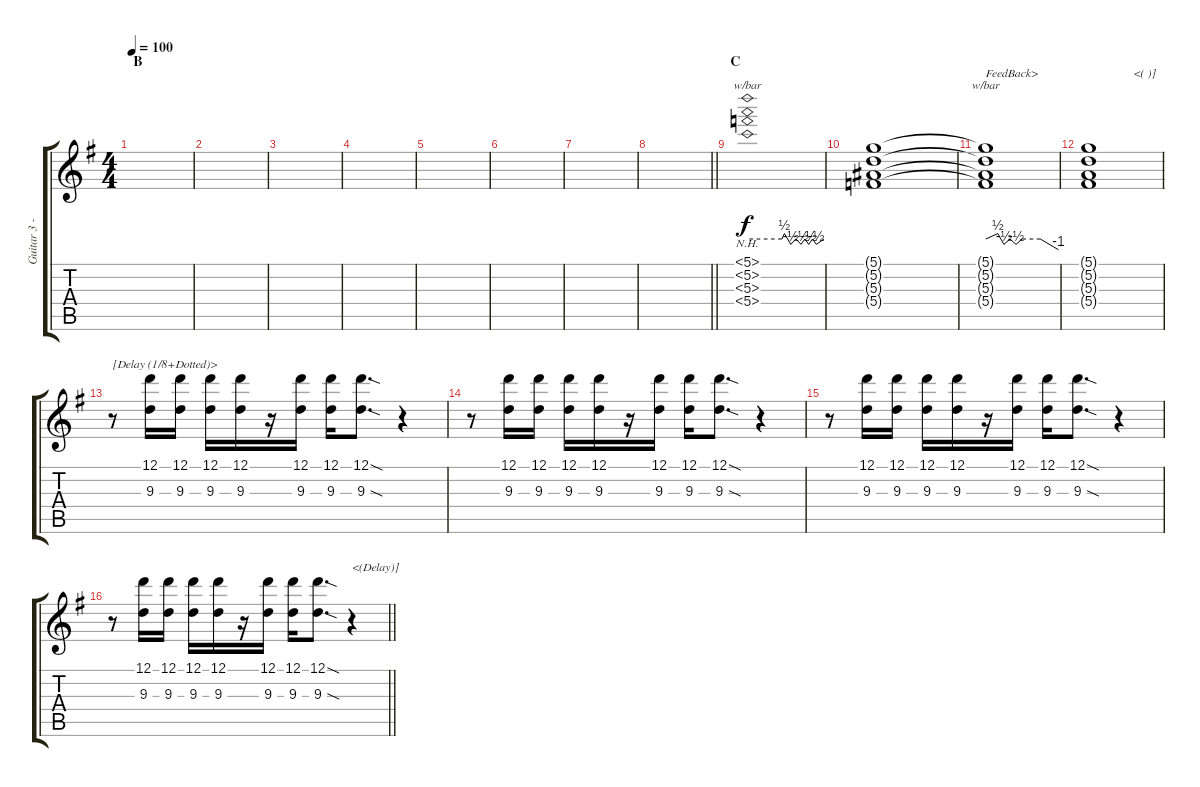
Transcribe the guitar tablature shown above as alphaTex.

\track ("Guitar 3 - Aoi" "Guitar 3 -") {instrument distortionguitar}
\staff {score tabs}
\tuning (D4 A3 F3 C3 G2 C2) {hide}
\ts (4 4)
\section ("" "B")
\tempo 100
\clef g2
\ks g
|
|
|
|
|
|
|
\barLineRight lightlight
|
\section ("" "C")
(5.1{nh} 5.2{nh} 5.3{nh} 5.4{nh}).1{tbe (custom default 0 0 27 0 29 2 34 -2 38 0 42 -2 45 0 48 -2 51 0 54 -2 60 0) balance 0} |
(5.1{t} 5.2{t} 5.3{t} 5.4{t}).1{dy f} |
(5.1{t} 5.2{t} 5.3{t} 5.4{t}).1{tbe (custom default 0 0 10 2 15 -2 20 0 25 -2 30 0 45 0 60 -4) txt "FeedBack>"} |
(5.1{t} 5.2{t} 5.3{t} 5.4{t}).1{txt "               <( )]"} |
r.8{txt "[Delay (1/8+Dotted)>"} (12.1 9.3).16 (12.1 9.3).16 (12.1 9.3).16 (12.1 9.3).16 r.16 (12.1 9.3).16 (12.1 9.3).16 (12.1{sod} 9.3{sod}).8{d} r.4 |
r.8 (12.1 9.3).16 (12.1 9.3).16 (12.1 9.3).16 (12.1 9.3).16 r.16 (12.1 9.3).16 (12.1 9.3).16 (12.1{sod} 9.3{sod}).8{d} r.4 |
r.8 (12.1 9.3).16 (12.1 9.3).16 (12.1 9.3).16 (12.1 9.3).16 r.16 (12.1 9.3).16 (12.1 9.3).16 (12.1{sod} 9.3{sod}).8{d} r.4 |
\barLineRight lightlight
r.8 (12.1 9.3).16 (12.1 9.3).16 (12.1 9.3).16 (12.1 9.3).16 r.16 (12.1 9.3).16 (12.1 9.3).16 (12.1{sod} 9.3{sod}).8{d} r.4{txt "<(Delay)]"}
